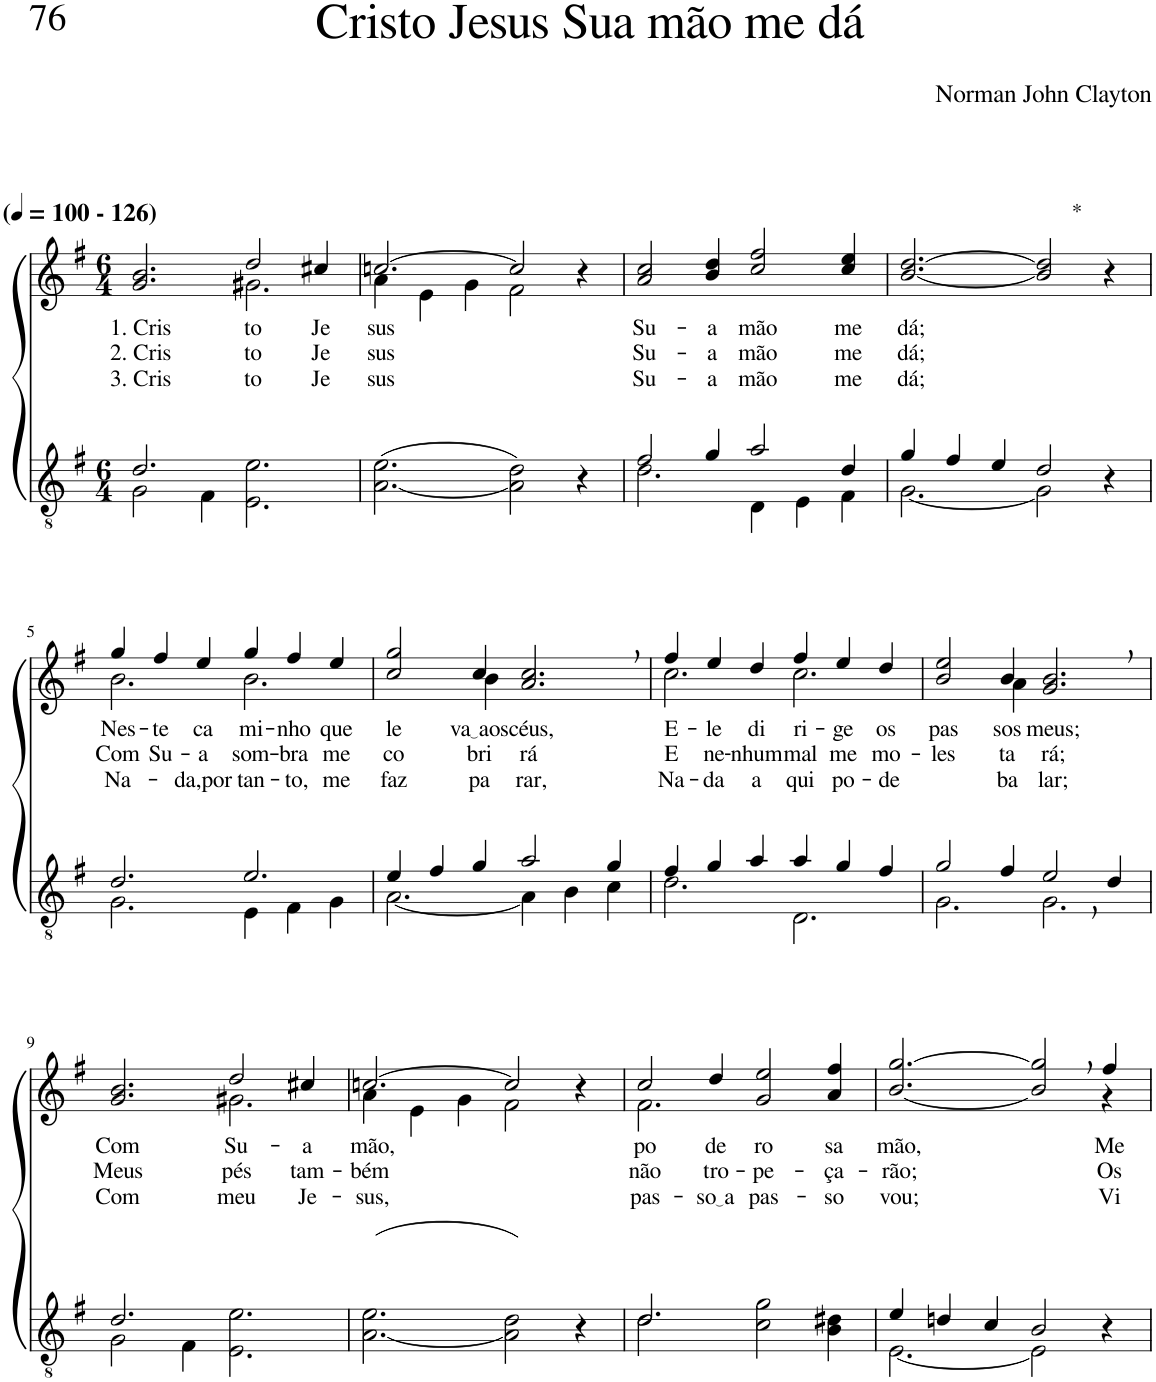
**kern	**kern	**text	**text	**text
*part2	*part1	*part1	*part1	*part1
*staff2	*staff1	*staff1	*staff1	*staff1
*I"Parte III e IV	*I"Parte I e II	*	*	*
*clefGv2	*clefG2	*	*	*
*Trd4c7	*Trd4c7	*	*	*
*k[f#]	*k[f#]	*	*	*
*M6/4	*M6/4	*	*	*
*MM100	*MM100	*	*	*
=1	=1	=1	=1	=1
*^	*	*	*	*
!	!	!LO:TX:a:B:t=(	!	!	!
!	!	!LO:TX:a:B:t=- 126)	!	!	!
!	!	!	!LO:LY:b	!LO:LY:b	!LO:LY:b
*	*	*^	*	*	*
2.d/	2G\	2.g/ 2.b/	2.ryy	1. Cris-	2. Cris	3. Cris-
.	4F#\	.	.	.	.	.
!	!	!	!	!LO:LY:b	!LO:LY:b	!LO:LY:b
2.ryy	2.E\ 2.e\	2dd/	2.g#X\	-to	to	-to
!	!	!	!	!LO:LY:b	!LO:LY:b	!LO:LY:b
.	.	4cc#X/	.	Je	Je	Je
*v	*v	*	*	*	*	*
=2	=2	=2	=2	=2	=2
!	!	!	!LO:LY:b	!LO:LY:b	!LO:LY:b
([2.A\ 2.e\	[2.ccn/	4a\	sus	sus	sus
.	.	4e\	.	.	.
.	.	4g\	.	.	.
2A\] 2d\)	2cc/]	2f#\	.	.	.
4r	4r	4ryy	.	.	.
=3	=3	=3	=3	=3	=3
*^	*	*	*	*	*
!	!	!	!	!LO:LY:b	!LO:LY:b	!LO:LY:b
*	*	*v	*v	*	*	*
2f#/	2.d\	2a/ 2cc/	Su-	Su-	Su-
!	!	!	!LO:LY:b	!LO:LY:b	!LO:LY:b
4g/	.	4b/ 4dd/	-a	-a	-a
!	!	!	!LO:LY:b	!LO:LY:b	!LO:LY:b
2a/	4D\	2cc/ 2ff#/	mão	mão	mão
.	4E\	.	.	.	.
!	!	!	!LO:LY:b	!LO:LY:b	!LO:LY:b
4d/	4F#\	4cc/ 4ee/	me	me	me
=4	=4	=4	=4	=4	=4
!	!	!	!LO:LY:b	!LO:LY:b	!LO:LY:b
4g/	[2.G\	[2.b/ [2.dd/	dá;	dá;	dá;
4f#/	.	.	.	.	.
4e/	.	.	.	.	.
!	!	!LO:TX:a:t=*	!	!	!
2d/	2G\]	2b/] 2dd/]	.	.	.
4r	4ryy	4r	.	.	.
!!LO:LB:g=z
=5	=5	=5	=5	=5	=5
*	*	*^	*	*	*
!	!	!	!	!LO:LY:b	!LO:LY:b	!LO:LY:b
2.d/	2.G\	4gg/	2.b\	Nes-	Com	Na-
!	!	!	!	!LO:LY:b	!LO:LY:b	!
.	.	4ff#/	.	-te	Su-	.
!	!	!	!	!LO:LY:b	!LO:LY:b	!LO:LY:b
.	.	4ee/	.	ca-	-a	-da,por-
!	!	!	!	!LO:LY:b	!LO:LY:b	!LO:LY:b
2.e/	4E\	4gg/	2.b\	-mi-	som-	-tan-
!	!	!	!	!LO:LY:b	!LO:LY:b	!LO:LY:b
.	4F#\	4ff#/	.	-nho	-bra	-to,
!	!	!	!	!LO:LY:b	!LO:LY:b	!LO:LY:b
.	4G\	4ee/	.	que	me	me
=6	=6	=6	=6	=6	=6	=6
!	!	!	!	!LO:LY:b	!LO:LY:b	!LO:LY:b
4e/	[2.A\	2cc/ 2gg/	2ryy	le-	co-	faz
4f#/	.	.	.	.	.	.
!	!	!	!	!LO:LY:b	!LO:LY:b	!LO:LY:b
4g/	.	4cc/	4b\	va aos	-bri-	pa-
!	!	!	!	!LO:LY:b	!LO:LY:b	!LO:LY:b
2a/	4A\]	2.a/, 2.cc/,	2.ryy	céus,	-rá	-rar,
.	4B\	.	.	.	.	.
4g/	4c\	.	.	.	.	.
=7	=7	=7	=7	=7	=7	=7
!	!	!	!	!	!LO:LY:b	!
!	!	!	!	!LO:LY:b	!	!LO:LY:b
4f#/	2.d\	4ff#/	2.cc\	E-	.	Na-
!	!	!	!	!LO:LY:b	!LO:LY:b	!LO:LY:b
4g/	.	4ee/	.	-le	ne-	-da
!	!	!	!	!LO:LY:b	!LO:LY:b	!LO:LY:b
4a/	.	4dd/	.	di-	-nhum	a-
!	!	!	!	!	!LO:LY:b	!
!	!	!	!	!LO:LY:b	!	!LO:LY:b
4a/	2.D\	4ff#/	2.cc\	-ri-	.	-qui
!	!	!	!	!LO:LY:b	!LO:LY:b	!LO:LY:b
4g/	.	4ee/	.	-ge	me	po-
!	!	!	!	!LO:LY:b	!LO:LY:b	!LO:LY:b
4f#/	.	4dd/	.	os	mo-	-de-
=8	=8	=8	=8	=8	=8	=8
!	!	!	!	!LO:LY:b	!LO:LY:b	!
2g/	2.G\	2b/ 2ee/	2ryy	pas-	-les-	.
!	!	!	!	!LO:LY:b	!LO:LY:b	!LO:LY:b
4f#/	.	4b/	4a\	-sos	-ta-	-ba-
!	!	!	!	!LO:LY:b	!LO:LY:b	!LO:LY:b
2e,/	2.G\	2.g/, 2.b/,	2.ryy	meus;	-rá;	-lar;
4d/	.	.	.	.	.	.
!!LO:LB:g=z	!!
=9	=9	=9	=9	=9	=9	=9
!	!	!	!	!LO:LY:b	!LO:LY:b	!LO:LY:b
2.d/	2G\	2.g/ 2.b/	2.ryy	Com	Meus	Com
.	4F#\	.	.	.	.	.
!	!	!	!	!	!LO:LY:b	!
!	!	!	!	!LO:LY:b	!	!LO:LY:b
2.ryy	2.E\ 2.e\	2dd/	2.g#X\	Su-	.	meu
!	!	!	!	!LO:LY:b	!LO:LY:b	!LO:LY:b
.	.	4cc#X/	.	-a	tam-	Je-
*v	*v	*	*	*	*	*
=10	=10	=10	=10	=10	=10
!	!	!	!	!LO:LY:b	!LO:LY:b
!	!	!	!LO:LY:b	!	!
([2.A\ 2.e\	[2.ccn/	4a\	mão,	-bém	-sus,
.	.	4e\	.	.	.
.	.	4g\	.	.	.
2A\] 2d\)	2cc/]	2f#\	.	.	.
4r	4r	4ryy	.	.	.
=11	=11	=11	=11	=11	=11
*^	*	*	*	*	*
!	!	!	!	!	!	!LO:LY:b
!	!	!	!	!LO:LY:b	!LO:LY:b	!
2.d/	2.d\	2cc/	2.f#\	po	não	pas-
!	!	!	!	!LO:LY:b	!LO:LY:b	!LO:LY:b
.	.	4dd/	.	de	tro-	so a
!	!	!	!	!LO:LY:b	!LO:LY:b	!LO:LY:b
2.ryy	2c\ 2g\	2g/ 2ee/	2.ryy	ro	-pe-	pas-
!	!	!	!	!LO:LY:b	!LO:LY:b	!LO:LY:b
.	4B\ 4d#X\	4a/ 4ff#/	.	sa	-ça-	-so
=12	=12	=12	=12	=12	=12	=12
!	!	!	!	!LO:LY:b	!LO:LY:b	!LO:LY:b
4e/	[2.E\	[2.b/ [2.gg/	4ryy	mão,	-rão;	vou;
*	*	*v	*v	*	*	*
4dn/	.	.	.	.	.
4c/	.	.	.	.	.
2B/	2E\]	2b/], 2gg/],	.	.	.
!	!	!	!LO:LY:b	!LO:LY:b	!LO:LY:b
*	*	*^	*	*	*
4r	4ryy	4ff#/	4r	Me	Os	Vi-
*v	*v	*	*	*	*	*
*	*v	*v	*	*	*
=	=	=	=	=
*-	*-	*-	*-	*-
